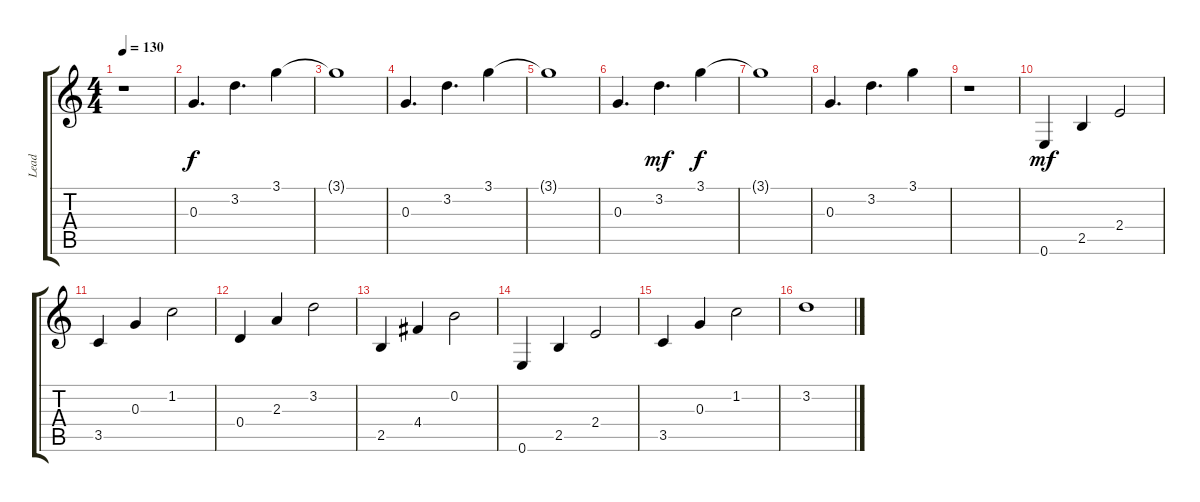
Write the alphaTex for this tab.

\track ("Lead" "Lead") {instrument electricguitarclean}
\staff {score tabs}
\tuning (E4 B3 G3 D3 A2 E2) {hide}
\ts (4 4)
\tempo 130
\clef g2
\ks c
r.1{dy f} |
0.3.4{d} 3.2.4{d} 3.1.4 |
3.1{t}.1 |
0.3.4{d} 3.2.4{d} 3.1.4 |
3.1{t}.1 |
0.3.4{d} 3.2.4{d dy mf} 3.1.4{dy f} |
3.1{t}.1 |
0.3.4{d} 3.2.4{d} 3.1.4 |
r.1 |
0.6.4{dy mf} 2.5.4 2.4.2 |
3.5.4 0.3.4 1.2.2 |
0.4.4 2.3.4 3.2.2 |
2.5.4 4.4.4 0.2.2 |
0.6.4 2.5.4 2.4.2 |
3.5.4 0.3.4 1.2.2 |
3.2.1
